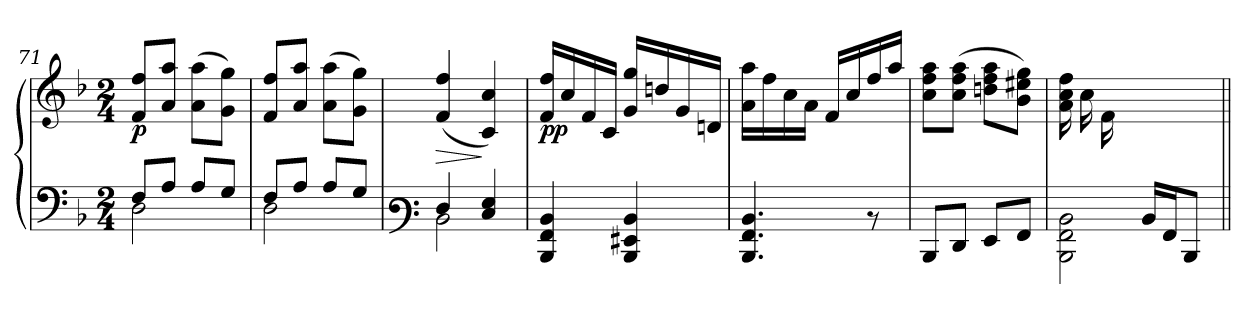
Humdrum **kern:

**kern	**kern	**dynam
*part1	*part1	*part1
*staff2	*staff1	*staff1/2
*clefF4	*clefG3	*
*k[b-]	*k[b-]	*
*M2/4	*M2/4	*
=71	=71	=71
*^	*	*
!	!	!	!LO:DY:b
8F/L	2D\	8d/ 8dd/L	p
8A/J	.	8f/ 8ff/J	.
8A/L	.	(>8f\ 8ff\L	.
8G/J	.	8e\ 8ee\J)	.
=72	=72	=72	=72
8F/L	2D\	8d/ 8dd/L	.
8A/J	.	8f/ 8ff/J	.
8A/L	.	(>8f\ 8ff\L	.
8G/J	.	8e\ 8ee\J)	.
!!LO:LB:g=z
=73	=73	=73	=73
*clefF3	*	*	*
!	!	!	!LO:HP:b
4F/	2D\	(<4d/ 4dd/	>
4E/ 4G/	.	4A/ 4a/)	]
*v	*v	*	*
=74	=74	=74
!	!	!LO:DY:b
4DD/ 4AA/ 4D/	16d/ 16dd/LL	pp
.	16a/	.
.	16d/	.
.	16A/JJ	.
4DD/ 4GG#X/ 4D/	16e/ 16ee/LL	.
.	16bn/	.
.	16e/	.
.	16Bn/JJ	.
=75	=75	=75
4.DD/ 4.AA/ 4.D/	16f\ 16ff\LL	.
.	16dd\	.
.	16a\	.
.	16f\JJ	.
.	16d/LL	.
.	16a/	.
8rD	16dd/	.
.	16ff/JJ	.
=76	=76	=76
8DD/L	8a\ 8dd\ 8ff\L	.
8FF/J	(>8a\ 8dd\ 8ff\J	.
8GG/L	8bn\ 8dd\ 8ff\L	.
8AA/J	8g\ 8cc#X\ 8ee\J)	.
=77	=77	=77
*^	*	*
8.ryy	2DD\ 2AA\ 2D\	16f\ 16a\ 16dd\LL	.
.	.	16a\	.
.	.	16d\	.
16A/JJ	.	4ryy	.
16D/LL	.	.	.
16AA/J	.	.	.
8DD/J	.	.	.
.	.	16ryy	.
*v	*v	*	*
=||	=||	=||
*-	*-	*-
